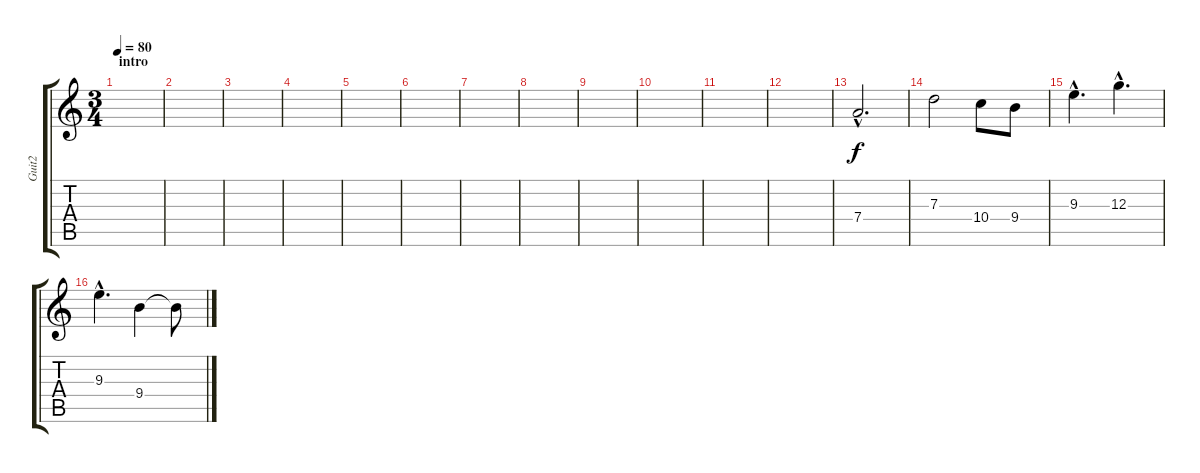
\track ("Guit2" "Guit2") {instrument overdrivenguitar}
\staff {score tabs}
\tuning (E4 B3 G3 D3 A2 E2) {hide}
\ts (3 4)
\section ("" "intro")
\tempo 80
\clef g2
\ks c
|
|
|
|
|
|
|
|
|
|
|
|
7.4{hac}.2{d} |
7.3.2 10.4.8 9.4.8 |
9.3{hac}.4{d} 12.3{hac}.4{d} |
9.3{hac}.4{d} 9.4.4 9.4{t}.8{dy f}
